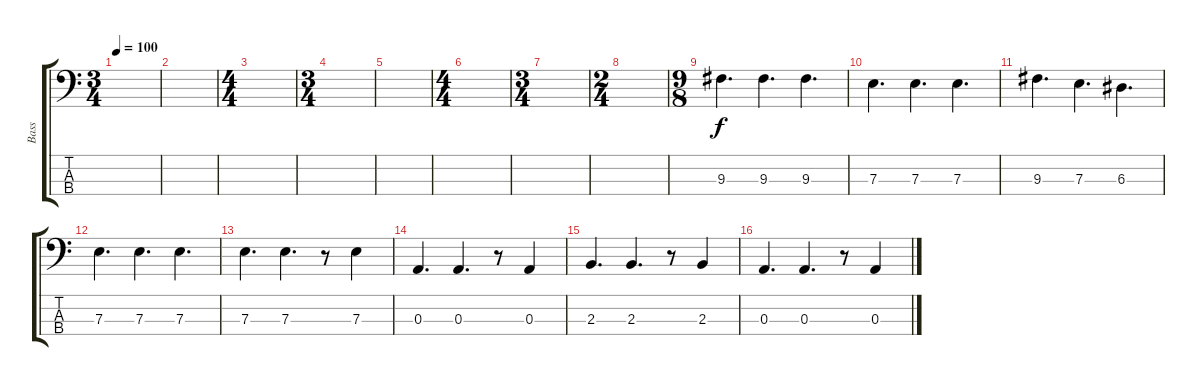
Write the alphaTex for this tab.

\track ("Bass" "Bass") {instrument electricbassfinger}
\staff {score tabs}
\tuning (G2 D2 A1 E1) {hide}
\ts (3 4)
\tempo 100
\clef f4
\ks c
|
|
\ts (4 4)
|
\ts (3 4)
|
|
\ts (4 4)
|
\ts (3 4)
|
\ts (2 4)
|
\ts (9 8)
9.3.4{d} 9.3.4{d} 9.3.4{d} |
7.3.4{d} 7.3.4{d} 7.3.4{d} |
9.3.4{d} 7.3.4{d} 6.3.4{d} |
7.3.4{d} 7.3.4{d} 7.3.4{d} |
7.3.4{d} 7.3.4{d} r.8 7.3.4 |
0.3.4{d} 0.3.4{d} r.8 0.3.4 |
2.3.4{d} 2.3.4{d} r.8 2.3.4 |
0.3.4{d} 0.3.4{d} r.8 0.3.4
